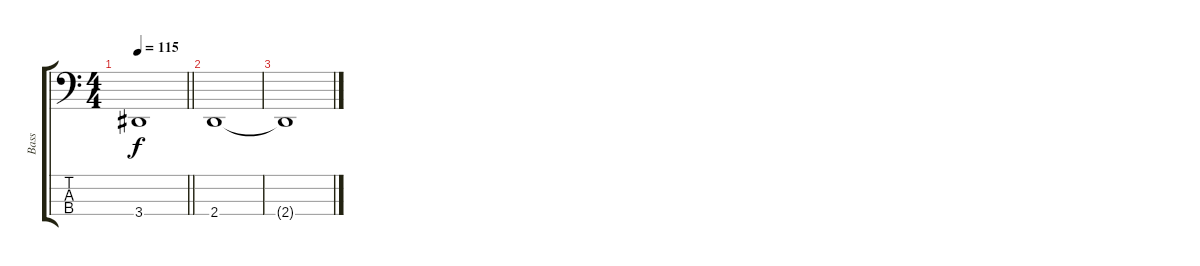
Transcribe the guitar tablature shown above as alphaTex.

\track ("Bass" "Bass") {instrument electricbassfinger}
\staff {score tabs}
\tuning (Eb2 Bb1 F1 C1) {hide}
\ts (4 4)
\section ("" "")
\tempo 115
\clef f4
\barLineRight lightlight
\ks c
3.4.1{dy f} |
2.4.1 |
2.4{t}.1
